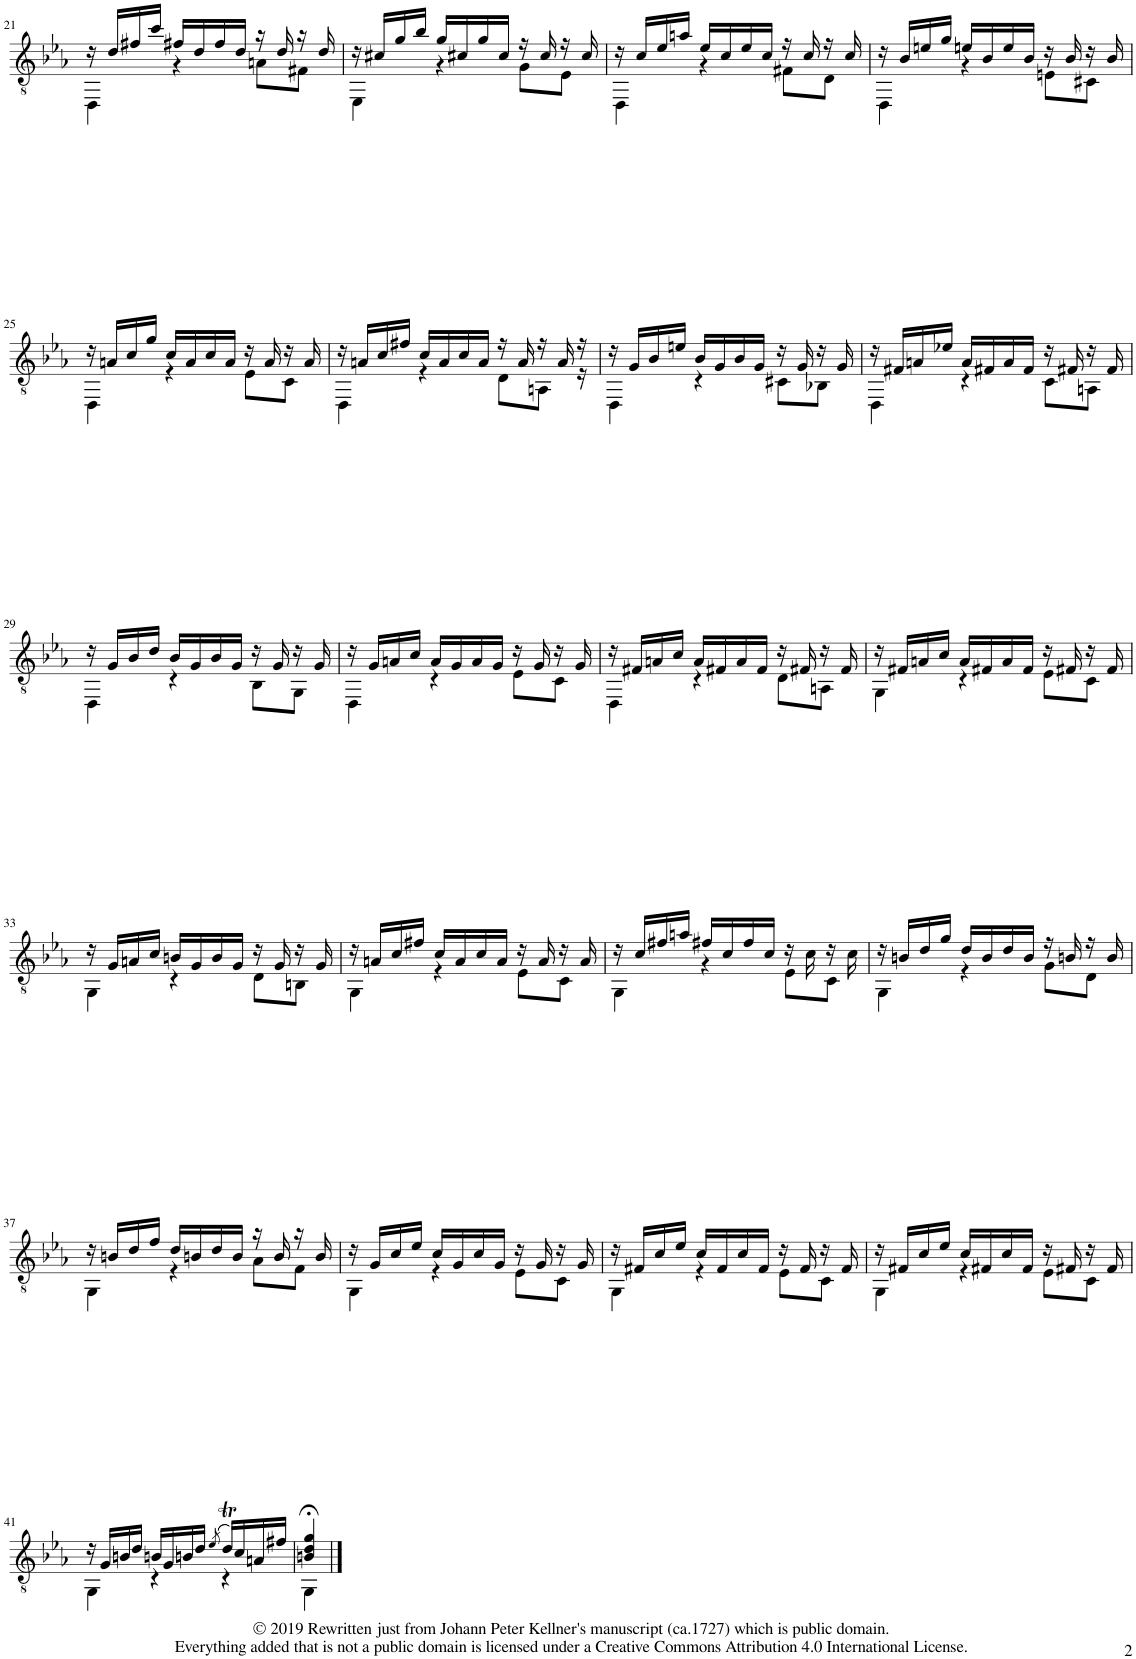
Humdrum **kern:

**kern
*part1
*staff1
*I"Desítistrunná loutna
!!LO:PB:g=z
*clefGv2
*k[b-e-a-]
*M3/4
=21
*^
16r	4DD\
16d/LL	.
16f#X/	.
16cc/JJ	.
16f#X/LL	4r
16d/	.
16f#/	.
16d/JJ	.
16r	8An\L
16d/	.
16r	8F#X\J
16d/	.
=22	=22
16r	4EE-\
16c#X/LL	.
16g/	.
16b-/JJ	.
16g/LL	4r
16c#X/	.
16g/	.
16c#/JJ	.
16r	8G\L
16c#/	.
16r	8E-\J
16c#/	.
=23	=23
16r	4DD\
16c/LL	.
16e-/	.
16an/JJ	.
16e-/LL	4r
16c/	.
16e-/	.
16c/JJ	.
16r	8F#X\L
16c/	.
16r	8D\J
16c/	.
=24	=24
16r	4DD\
16B-/LL	.
16en/	.
16g/JJ	.
16en/LL	4r
16B-/	.
16e/	.
16B-/JJ	.
16r	8En\L
16B-/	.
16r	8C#X\J
16B-/	.
!!LO:LB:g=z	!!
=25	=25
16r	4DD\
16An/LL	.
16c/	.
16g/JJ	.
16c/LL	4r
16A/	.
16c/	.
16A/JJ	.
16r	8E-\L
16A/	.
16r	8C\J
16A/	.
=26	=26
16r	4DD\
16An/LL	.
16c/	.
16f#X/JJ	.
16c/LL	4r
16A/	.
16c/	.
16A/JJ	.
16r	8D\L
16A/	.
16r	8AAn\J
16A/	.
16r	16r
=27	=27
16r	4DD\
16G/LL	.
16B-/	.
16en/JJ	.
16B-/LL	4r
16G/	.
16B-/	.
16G/JJ	.
16r	8C#X\L
16G/	.
16r	8BB-X\J
16G/	.
=28	=28
16r	4DD\
16F#X/LL	.
16An/	.
16e-X/JJ	.
16A/LL	4r
16F#X/	.
16A/	.
16F#/JJ	.
16r	8C\L
16F#X/	.
16r	8AAn\J
16F#/	.
!!LO:LB:g=z	!!
=29	=29
16r	4DD\
16G/LL	.
16B-/	.
16d/JJ	.
16B-/LL	4r
16G/	.
16B-/	.
16G/JJ	.
16r	8BB-\L
16G/	.
16r	8GG\J
16G/	.
=30	=30
16r	4DD\
16G/LL	.
16An/	.
16c/JJ	.
16A/LL	4r
16G/	.
16A/	.
16G/JJ	.
16r	8E-\L
16G/	.
16r	8C\J
16G/	.
=31	=31
16r	4DD\
16F#X/LL	.
16An/	.
16c/JJ	.
16A/LL	4r
16F#X/	.
16A/	.
16F#/JJ	.
16r	8D\L
16F#X/	.
16r	8AAn\J
16F#/	.
=32	=32
16r	4GG\
16F#X/LL	.
16An/	.
16c/JJ	.
16A/LL	4r
16F#X/	.
16A/	.
16F#/JJ	.
16r	8E-\L
16F#X/	.
16r	8C\J
16F#/	.
!!LO:LB:g=z	!!
=33	=33
16r	4GG\
16G/LL	.
16An/	.
16c/JJ	.
16Bn/LL	4r
16G/	.
16B/	.
16G/JJ	.
16r	8D\L
16G/	.
16r	8BBn\J
16G/	.
=34	=34
16r	4GG\
16An/LL	.
16c/	.
16f#X/JJ	.
16c/LL	4r
16A/	.
16c/	.
16A/JJ	.
16r	8E-\L
16A/	.
16r	8C\J
16A/	.
=35	=35
16r	4GG\
16c/LL	.
16f#X/	.
16an/JJ	.
16f#X/LL	4r
16c/	.
16f#/	.
16c/JJ	.
16r	8E-\L
16c\	.
16r	8C\J
16c\	.
=36	=36
16r	4GG\
16Bn/LL	.
16d/	.
16g/JJ	.
16d/LL	4r
16B/	.
16d/	.
16B/JJ	.
16r	8G\L
16Bn/	.
16r	8D\J
16B/	.
!!LO:LB:g=z	!!
=37	=37
16r	4GG\
16Bn/LL	.
16d/	.
16f/JJ	.
16d/LL	4r
16Bn/	.
16d/	.
16B/JJ	.
16r	8A-\L
16B/	.
16r	8F\J
16B/	.
=38	=38
16r	4GG\
16G/LL	.
16c/	.
16e-/JJ	.
16c/LL	4r
16G/	.
16c/	.
16G/JJ	.
16r	8E-\L
16G/	.
16r	8C\J
16G/	.
=39	=39
16r	4GG\
16F#X/LL	.
16c/	.
16e-/JJ	.
16c/LL	4r
16F#/	.
16c/	.
16F#/JJ	.
16r	8E-\L
16F#/	.
16r	8C\J
16F#/	.
=40	=40
16r	4GG\
16F#X/LL	.
16c/	.
16e-/JJ	.
16c/LL	4r
16F#X/	.
16c/	.
16F#/JJ	.
16r	8E-\L
16F#X/	.
16r	8C\J
16F#/	.
!!LO:LB:g=z	!!
=41	=41
16r	4GG\
16G/LL	.
16Bn/	.
16d/JJ	.
16Bn/LL	4r
16G/	.
16Bn/	.
16d/JJ	.
(8qe-/	.
16dt/LL)	4r
16c/	.
16An/	.
16f#X/JJ	.
=42	=42
4Bn/;< 4d/;< 4g/;<	4GG\
*v	*v
==
*-
